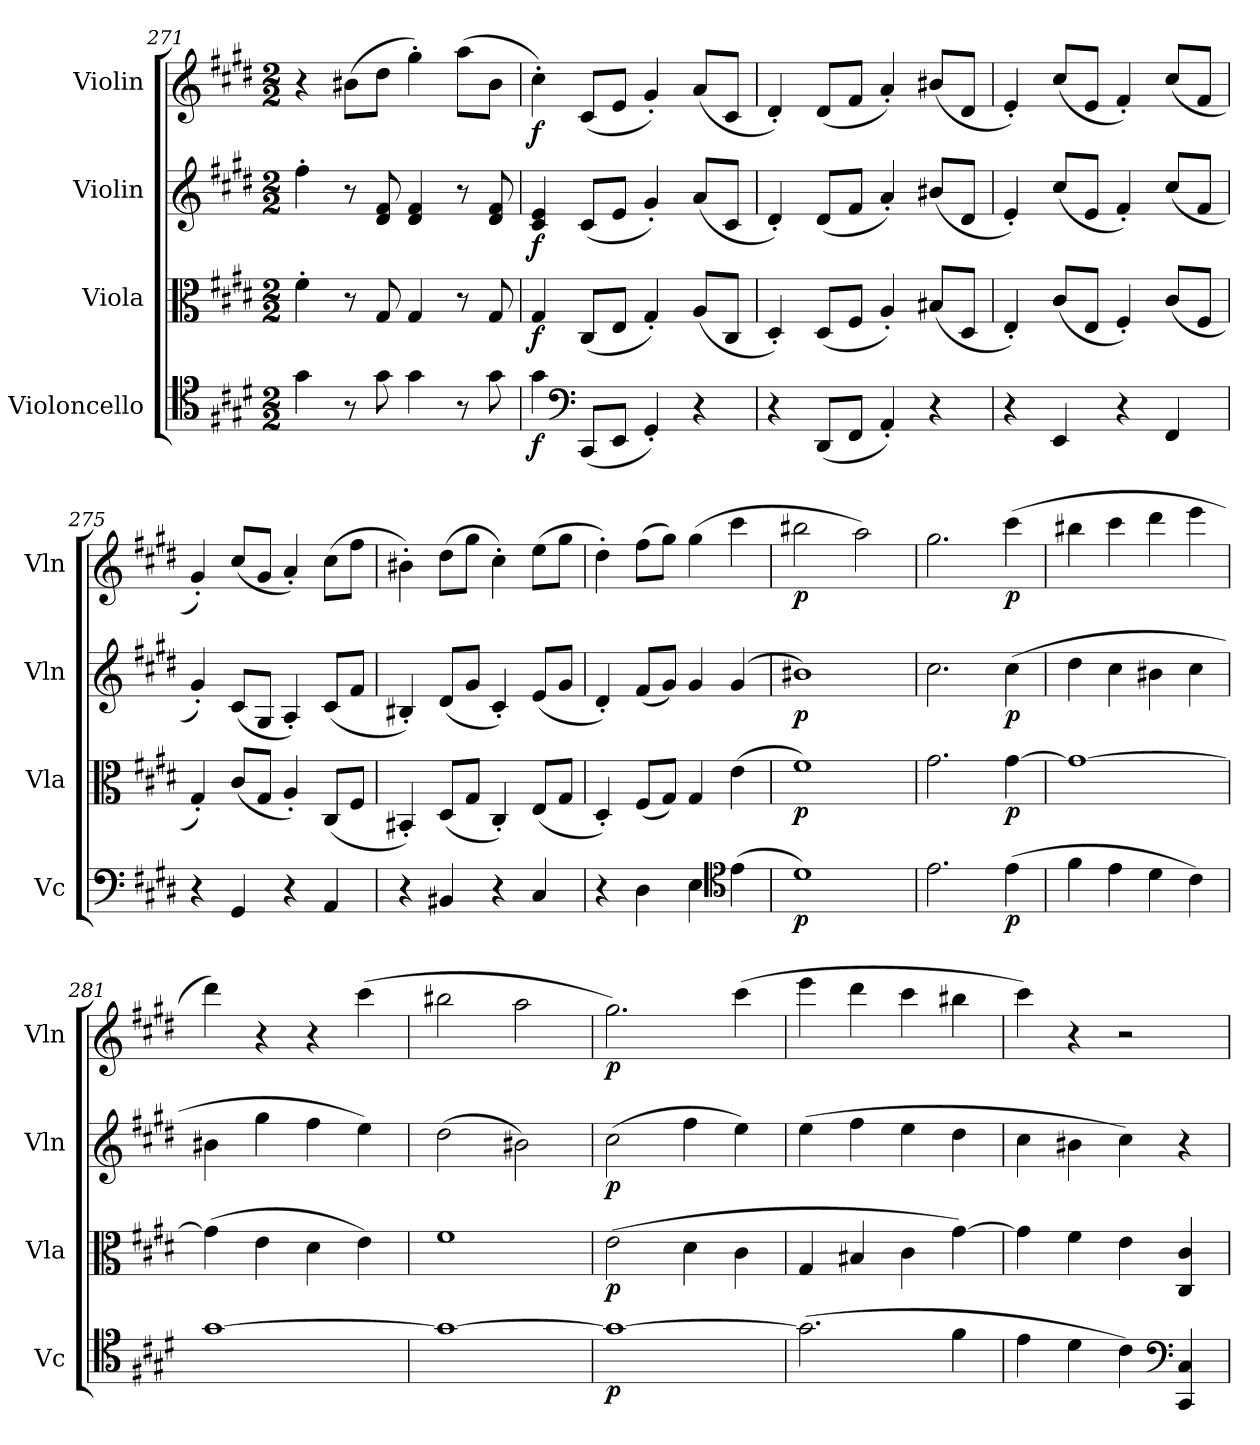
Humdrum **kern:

**kern	**dynam	**kern	**dynam	**kern	**dynam	**kern	**dynam
*part4	*part4	*part3	*part3	*part2	*part2	*part1	*part1
*staff4	*staff4	*staff3	*staff3	*staff2	*staff2	*staff1	*staff1
*I"Violoncello	*	*I"Viola	*	*I"Violin	*	*I"Violin	*
*I'Vc	*	*I'Vla	*	*I'Vln	*	*I'Vln	*
*clefC4	*	*clefC3	*	*clefG2	*	*clefG2	*
*k[f#c#g#d#]	*	*k[f#c#g#d#]	*	*k[f#c#g#d#]	*	*k[f#c#g#d#]	*
*M2/2	*	*M2/2	*	*M2/2	*	*M2/2	*
=271	=271	=271	=271	=271	=271	=271	=271
4g#\	.	4f#'\	.	4ff#'\	.	4r	.
8r	.	8r	.	8r	.	(8b#X\L	.
8g#\	.	8G#/	.	8d#/ 8f#/	.	8dd#\J	.
4g#\	.	4G#/	.	4d#/ 4f#/	.	4gg#'\)	.
8r	.	8r	.	8r	.	(8aa\L	.
8g#\	.	8G#/	.	8d#/ 8f#/	.	8b#\J	.
=272	=272	=272	=272	=272	=272	=272	=272
4g#\	f	4G#/	f	4c#/ 4e/	f	4cc#'\)	f
*clefF4	*	*	*	*	*	*	*
(8CC#/L	.	(8C#/L	.	(8c#/L	.	(8c#/L	.
8EE/J	.	8E/J	.	8e/J	.	8e/J	.
4GG#'/)	.	4G#'/)	.	4g#'/)	.	4g#'/)	.
4r	.	(8A/L	.	(8a/L	.	(8a/L	.
.	.	8C#/J	.	8c#/J	.	8c#/J	.
=273	=273	=273	=273	=273	=273	=273	=273
4r	.	4D#'/)	.	4d#'/)	.	4d#'/)	.
(8DD#/L	.	(8D#/L	.	(8d#/L	.	(8d#/L	.
8FF#/J	.	8F#/J	.	8f#/J	.	8f#/J	.
4AA'/)	.	4A'/)	.	4a'/)	.	4a'/)	.
4r	.	(8B#X/L	.	(8b#X/L	.	(8b#X/L	.
.	.	8D#/J	.	8d#/J	.	8d#/J	.
=274	=274	=274	=274	=274	=274	=274	=274
4r	.	4E'/)	.	4e'/)	.	4e'/)	.
4EE/	.	(8c#/L	.	(8cc#/L	.	(8cc#/L	.
.	.	8E/J	.	8e/J	.	8e/J	.
4r	.	4F#'/)	.	4f#'/)	.	4f#'/)	.
4FF#/	.	(8c#/L	.	(8cc#/L	.	(8cc#/L	.
.	.	8F#/J	.	8f#/J	.	8f#/J	.
=275	=275	=275	=275	=275	=275	=275	=275
4r	.	4G#'/)	.	4g#'/)	.	4g#'/)	.
4GG#/	.	(8c#/L	.	(8c#/L	.	(8cc#/L	.
.	.	8G#/J	.	8G#/J	.	8g#/J	.
4r	.	4A'/)	.	4A'/)	.	4a'/)	.
4AA/	.	(8C#/L	.	(8c#/L	.	(8cc#\L	.
.	.	8F#/J	.	8f#/J	.	8ff#\J	.
=276	=276	=276	=276	=276	=276	=276	=276
4r	.	4BB#X'/)	.	4B#X'/)	.	4b#X'\)	.
4BB#X/	.	(8D#/L	.	(8d#/L	.	(8dd#\L	.
.	.	8G#/J	.	8g#/J	.	8gg#\J	.
4r	.	4C#'/)	.	4c#'/)	.	4cc#'\)	.
4C#/	.	(8E/L	.	(8e/L	.	(8ee\L	.
.	.	8G#/J	.	8g#/J	.	8gg#\J	.
=277	=277	=277	=277	=277	=277	=277	=277
4r	.	4D#'/)	.	4d#'/)	.	4dd#'\)	.
4D#\	.	(8F#/L	.	(8f#/L	.	(8ff#\L	.
.	.	8G#/J)	.	8g#/J)	.	8gg#\J)	.
4E\	.	4G#/	.	4g#/	.	(4gg#\	.
*clefC4	*	*	*	*	*	*	*
(4e\	.	(4e\	.	(4g#/	.	4ccc#\	.
=278	=278	=278	=278	=278	=278	=278	=278
1d#)	p	1f#)	p	1b#X)	p	2bb#X\	p
.	.	.	.	.	.	2aa\)	.
=279	=279	=279	=279	=279	=279	=279	=279
2.e\	.	2.g#\	.	2.cc#\	.	2.gg#\	.
(4e\	p	[4g#\	p	(4cc#\	p	(4ccc#\	p
=280	=280	=280	=280	=280	=280	=280	=280
4f#\	.	1g#_	.	4dd#\	.	4bb#X\	.
4e\	.	.	.	4cc#\	.	4ccc#\	.
4d#\	.	.	.	4b#X\	.	4ddd#\	.
4c#\)	.	.	.	4cc#\	.	4eee\	.
=281	=281	=281	=281	=281	=281	=281	=281
[1g#	.	(4g#\]	.	4b#X\	.	4ddd#\)	.
.	.	4e\	.	4gg#\	.	4r	.
.	.	4d#\	.	4ff#\	.	4r	.
.	.	4e\)	.	4ee\)	.	(4ccc#\	.
=282	=282	=282	=282	=282	=282	=282	=282
1g#_	.	1f#	.	(2dd#\	.	2bb#X\	.
.	.	.	.	2b#X\)	.	2aa\	.
=283	=283	=283	=283	=283	=283	=283	=283
1g#_	p	(2e\	p	(2cc#\	p	2.gg#\)	p
.	.	4d#\	.	4ff#\	.	.	.
.	.	4c#\	.	4ee\)	.	(4ccc#\	.
=284	=284	=284	=284	=284	=284	=284	=284
(2.g#\]	.	4G#/	.	(4ee\	.	4eee\	.
.	.	4B#X/	.	4ff#\	.	4ddd#\	.
.	.	4c#\	.	4ee\	.	4ccc#\	.
4f#\	.	[4g#\)	.	4dd#\	.	4bb#X\	.
=285	=285	=285	=285	=285	=285	=285	=285
4e\	.	4g#\]	.	4cc#\	.	4ccc#\)	.
4d#\	.	4f#\	.	4b#X\	.	4r	.
4c#\)	.	4e\	.	4cc#\)	.	2r	.
*clefF4	*	*	*	*	*	*	*
4CC#/ 4C#/	.	4C#/ 4c#/	.	4r	.	.	.
=	=	=	=	=	=	=	=
*-	*-	*-	*-	*-	*-	*-	*-
